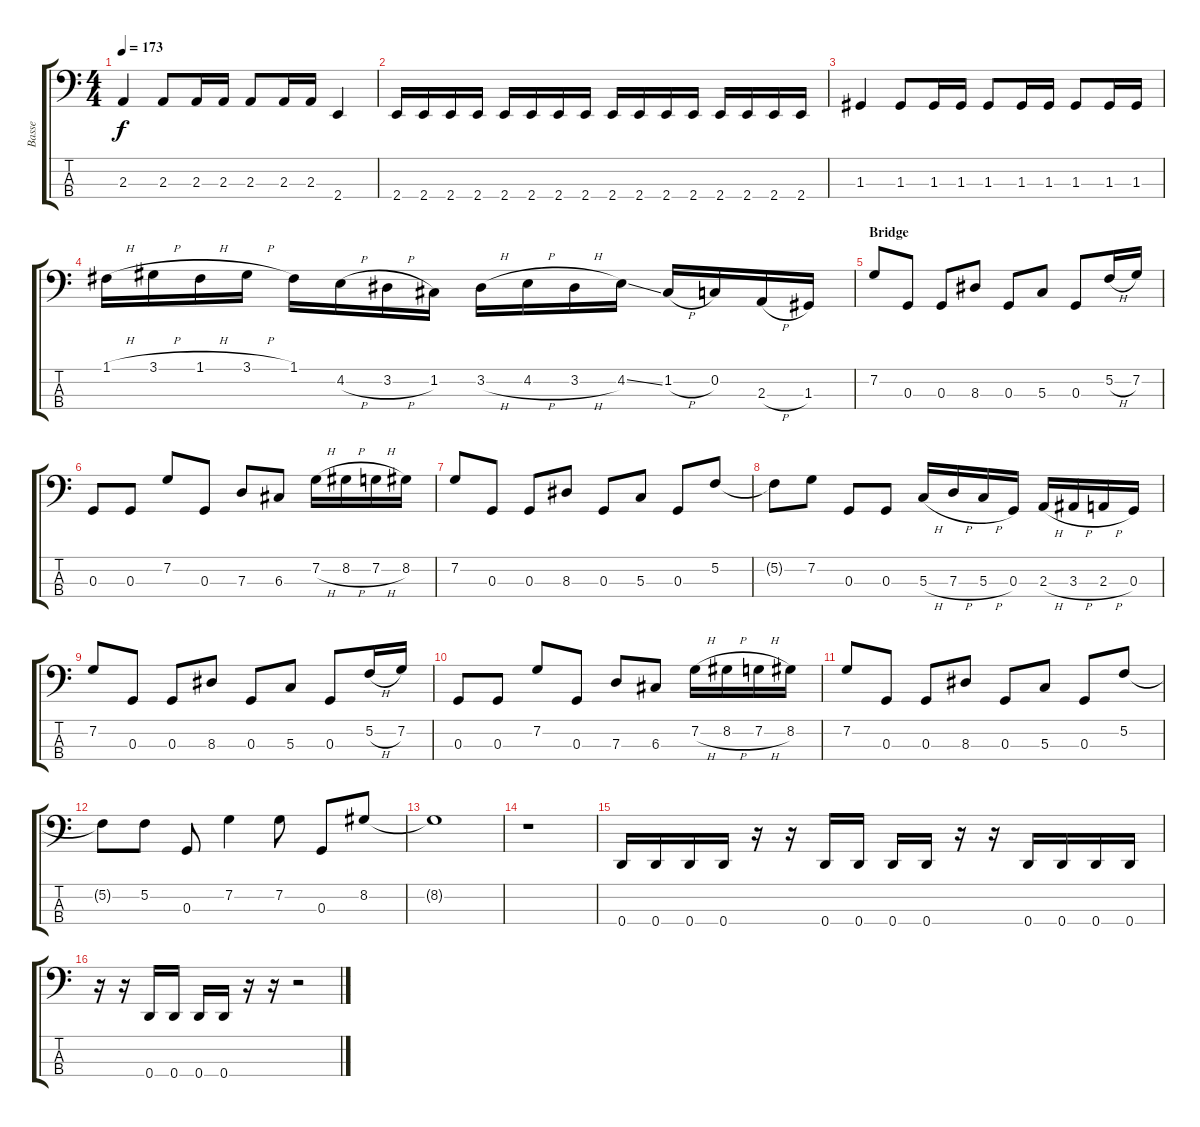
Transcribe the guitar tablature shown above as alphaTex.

\track ("Basse" "Basse") {instrument electricbassfinger}
\staff {score tabs}
\tuning (F2 C2 G1 D1) {hide}
\ts (4 4)
\tempo 173
\clef f4
\ks c
2.3.4{dy f} 2.3.8 2.3.16 2.3.16 2.3.8 2.3.16 2.3.16 2.4.4 |
2.4.16 2.4.16 2.4.16 2.4.16 2.4.16 2.4.16 2.4.16 2.4.16 2.4.16 2.4.16 2.4.16 2.4.16 2.4.16 2.4.16 2.4.16 2.4.16 |
1.3.4 1.3.8 1.3.16 1.3.16 1.3.8 1.3.16 1.3.16 1.3.8 1.3.16 1.3.16 |
1.1{h}.16 3.1{h}.16 1.1{h}.16 3.1{h}.16 1.1.16 4.2{h}.16 3.2{h}.16 1.2.16 3.2{h}.16 4.2{h}.16 3.2{h}.16 4.2{ss}.16 1.2{h}.16 0.2.16 2.3{h}.16 1.3.16 |
\section ("" "Bridge")
7.2.8 0.3.8 0.3.8 8.3.8 0.3.8 5.3.8 0.3.8 5.2{h}.16 7.2.16 |
0.3.8 0.3.8 7.2.8 0.3.8 7.3.8 6.3.8 7.2{h}.16 8.2{h}.16 7.2{h}.16 8.2.16 |
7.2.8 0.3.8 0.3.8 8.3.8 0.3.8 5.3.8 0.3.8 5.2.8 |
5.2{t}.8 7.2.8 0.3.8 0.3.8 5.3{h}.16 7.3{h}.16 5.3{h}.16 0.3.16 2.3{h}.16 3.3{h}.16 2.3{h}.16 0.3.16 |
7.2.8 0.3.8 0.3.8 8.3.8 0.3.8 5.3.8 0.3.8 5.2{h}.16 7.2.16 |
0.3.8 0.3.8 7.2.8 0.3.8 7.3.8 6.3.8 7.2{h}.16 8.2{h}.16 7.2{h}.16 8.2.16 |
7.2.8 0.3.8 0.3.8 8.3.8 0.3.8 5.3.8 0.3.8 5.2.8 |
5.2{t}.8 5.2.8 0.3.8 7.2.4 7.2.8 0.3.8 8.2.8 |
8.2{t}.1 |
r.1 |
0.4.16 0.4.16 0.4.16 0.4.16 r.16 r.16 0.4.16 0.4.16 0.4.16 0.4.16 r.16 r.16 0.4.16 0.4.16 0.4.16 0.4.16 |
r.16 r.16 0.4.16 0.4.16 0.4.16 0.4.16 r.16 r.16 r.2
